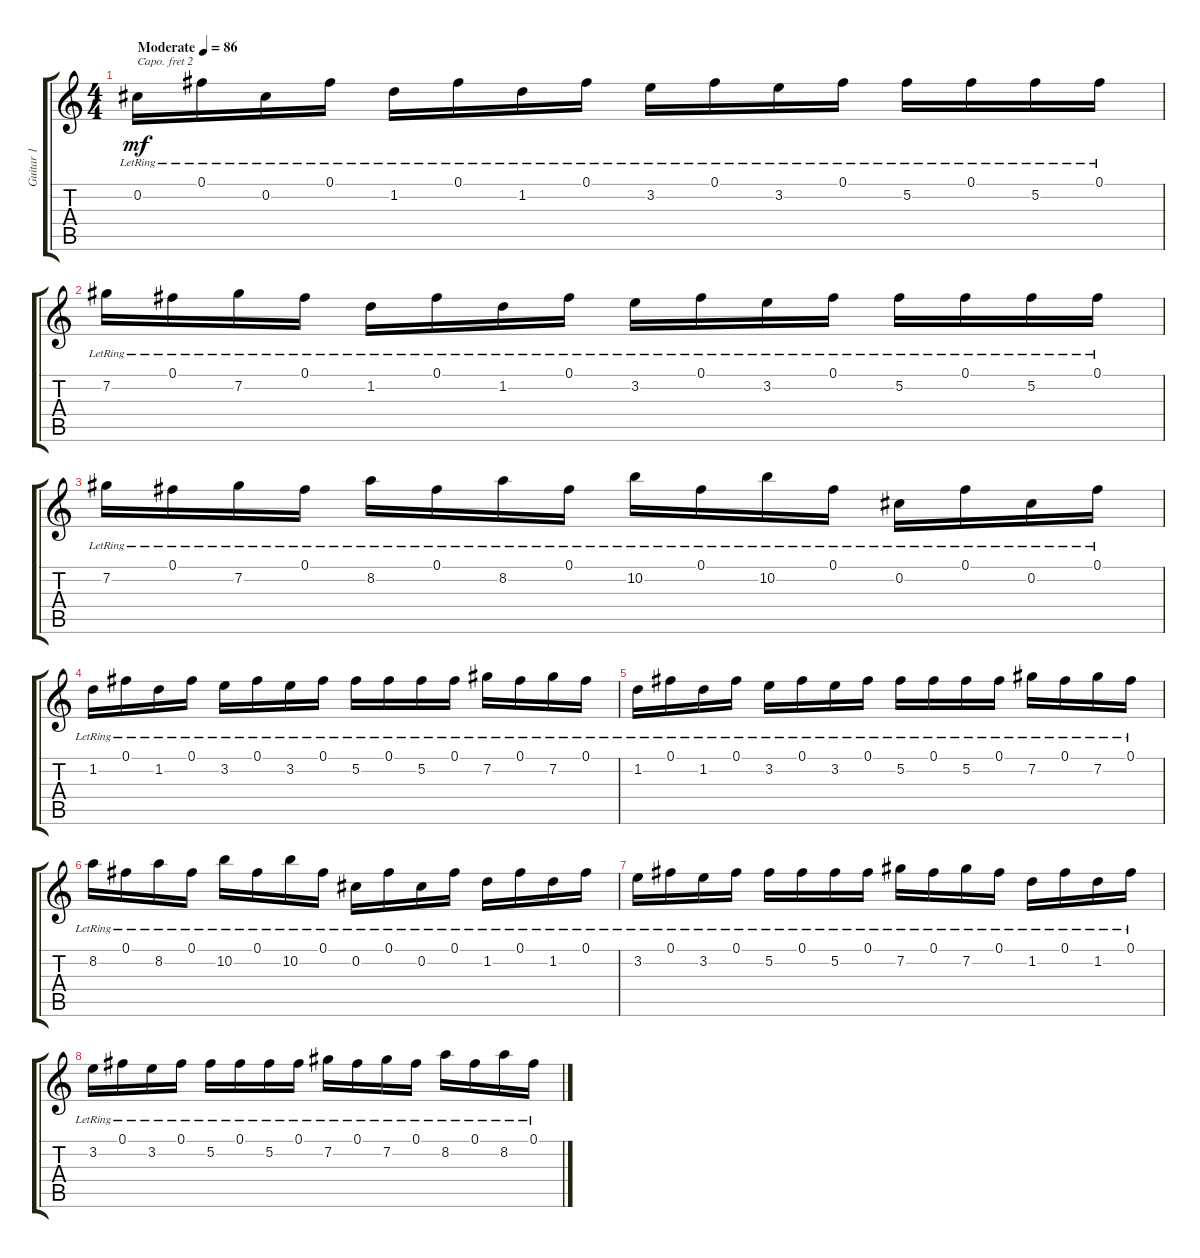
\track ("Guitar 1" "Guitar 1") {instrument acousticguitarsteel}
\staff {score tabs}
\capo 2
\tuning (E4 B3 G3 D3 A2 E2) {hide}
\ts (4 4)
\tempo (86 "Moderate")
\clef g2
\ks c
0.2{lr}.16{dy mf instrument acousticguitarsteel} 0.1{lr}.16 0.2{lr}.16 0.1{lr}.16 1.2{lr}.16 0.1{lr}.16 1.2{lr}.16 0.1{lr}.16 3.2{lr}.16 0.1{lr}.16 3.2{lr}.16 0.1{lr}.16 5.2{lr}.16 0.1{lr}.16 5.2{lr}.16 0.1{lr}.16 |
7.2{lr}.16{instrument acousticguitarsteel} 0.1{lr}.16 7.2{lr}.16 0.1{lr}.16 1.2{lr}.16 0.1{lr}.16 1.2{lr}.16 0.1{lr}.16 3.2{lr}.16 0.1{lr}.16 3.2{lr}.16 0.1{lr}.16 5.2{lr}.16 0.1{lr}.16 5.2{lr}.16 0.1{lr}.16 |
7.2{lr}.16{instrument acousticguitarsteel} 0.1{lr}.16 7.2{lr}.16 0.1{lr}.16 8.2{lr}.16 0.1{lr}.16 8.2{lr}.16 0.1{lr}.16 10.2{lr}.16 0.1{lr}.16 10.2{lr}.16 0.1{lr}.16 0.2{lr}.16 0.1{lr}.16 0.2{lr}.16 0.1{lr}.16 |
1.2{lr}.16 0.1{lr}.16 1.2{lr}.16 0.1{lr}.16 3.2{lr}.16 0.1{lr}.16 3.2{lr}.16 0.1{lr}.16 5.2{lr}.16 0.1{lr}.16 5.2{lr}.16 0.1{lr}.16 7.2{lr}.16{instrument acousticguitarsteel} 0.1{lr}.16 7.2{lr}.16 0.1{lr}.16 |
1.2{lr}.16 0.1{lr}.16 1.2{lr}.16 0.1{lr}.16 3.2{lr}.16 0.1{lr}.16 3.2{lr}.16 0.1{lr}.16 5.2{lr}.16 0.1{lr}.16 5.2{lr}.16 0.1{lr}.16 7.2{lr}.16{instrument acousticguitarsteel} 0.1{lr}.16 7.2{lr}.16 0.1{lr}.16 |
8.2{lr}.16 0.1{lr}.16 8.2{lr}.16 0.1{lr}.16 10.2{lr}.16 0.1{lr}.16 10.2{lr}.16 0.1{lr}.16 0.2{lr}.16 0.1{lr}.16 0.2{lr}.16 0.1{lr}.16 1.2{lr}.16 0.1{lr}.16 1.2{lr}.16 0.1{lr}.16 |
3.2{lr}.16 0.1{lr}.16 3.2{lr}.16 0.1{lr}.16 5.2{lr}.16 0.1{lr}.16 5.2{lr}.16 0.1{lr}.16 7.2{lr}.16{instrument acousticguitarsteel} 0.1{lr}.16 7.2{lr}.16 0.1{lr}.16 1.2{lr}.16 0.1{lr}.16 1.2{lr}.16 0.1{lr}.16 |
3.2{lr}.16 0.1{lr}.16 3.2{lr}.16 0.1{lr}.16 5.2{lr}.16 0.1{lr}.16 5.2{lr}.16 0.1{lr}.16 7.2{lr}.16{instrument acousticguitarsteel} 0.1{lr}.16 7.2{lr}.16 0.1{lr}.16 8.2{lr}.16 0.1{lr}.16 8.2{lr}.16 0.1{lr}.16
